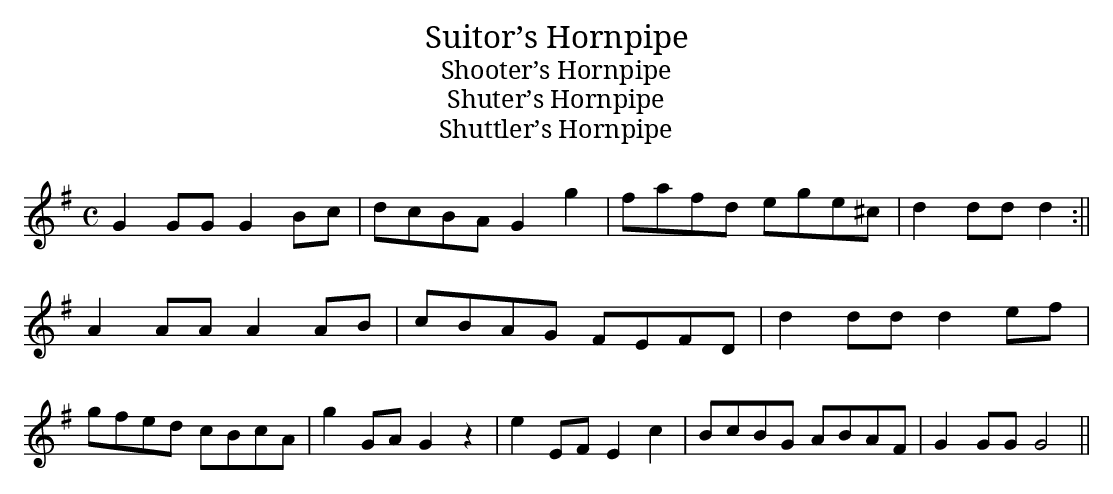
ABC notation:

X:1
T:Suitor’s Hornpipe
T:Shooter’s Hornpipe
T:Shuter’s Hornpipe
T:Shuttler’s Hornpipe
M:C
L:1/8
K:G
G2 GG G2 Bc|dcBA G2g2|fafd ege^c|d2 dd d2:||
A2 AA A2 AB|cBAG FEFD|d2dd d2 ef|
gfed cBcA|g2 GA G2z2|e2 EF E2c2|BcBG ABAF|G2 GG G4||
